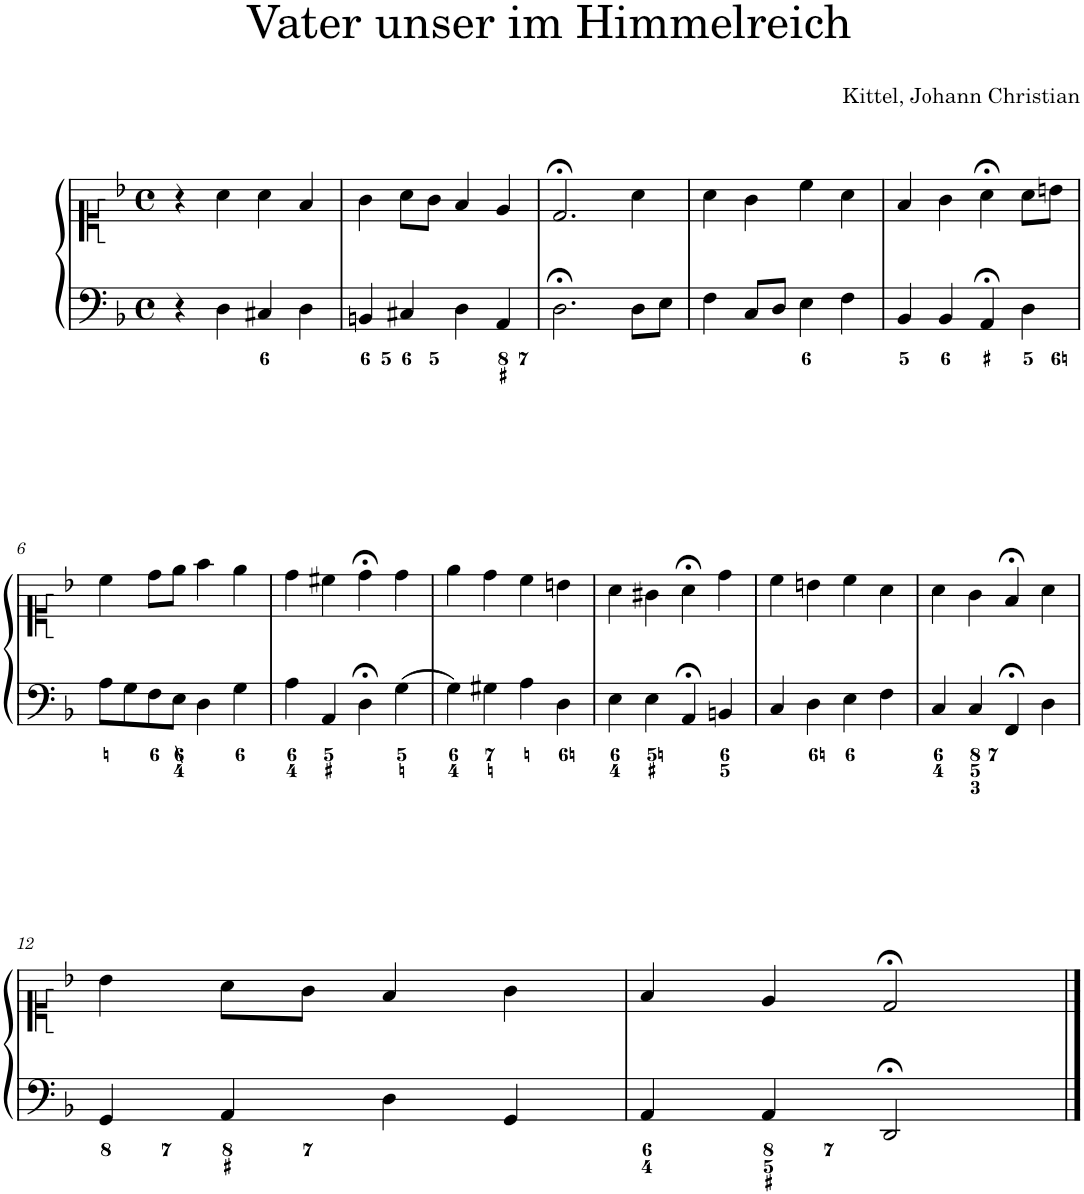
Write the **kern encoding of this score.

**kern	**kern
*part1	*part1
*staff2	*staff1
*I"Piano	*
*I'Pno.	*
*clefF4	*clefC1
*k[b-]	*k[b-]
*M4/4	*M4/4
*met(c)	*met(c)
=1	=1
4r	4r
4D\	4a\
4C#X/	4a\
4D\	4f/
=2	=2
4BBn/	4g\
4C#X/	8a\L
.	8g\J
4D\	4f/
4AA/	4e/
=3	=3
2.D;<\	2.d;</
8D\L	4a\
8E\J	.
=4	=4
4F\	4a\
8C/L	4g\
8D/J	.
4E\	4cc\
4F\	4a\
=5	=5
4BB-/	4f/
4BB-/	4g\
4AA;</	4a;<\
4D\	8a\L
.	8bn\J
!!LO:LB:g=z
=6	=6
8A\L	4cc\
8G\	.
8F\	8dd\L
8E\J	8ee\J
4D\	4ff\
4G\	4ee\
=7	=7
4A\	4dd\
4AA/	4cc#X\
4D;<\	4dd;<\
4G\	4dd\
=8	=8
4G\	4ee\
4G#X\	4dd\
4A\	4cc\
4D\	4bn\
=9	=9
4E\	4a\
4E\	4g#X\
4AA;</	4a;<\
4BBn/	4dd\
=10	=10
4C/	4cc\
4D\	4bn\
4E\	4cc\
4F\	4a\
=11	=11
4C/	4a\
4C/	4g\
4FF;</	4f;</
4D\	4a\
!!LO:LB:g=z
=12	=12
4GG/	4b-\
4AA/	8a\L
.	8g\J
4D\	4f/
4GG/	4g\
=13	=13
4AA/	4f/
4AA/	4e/
2DD;</	2d;</
==	==
*-	*-
